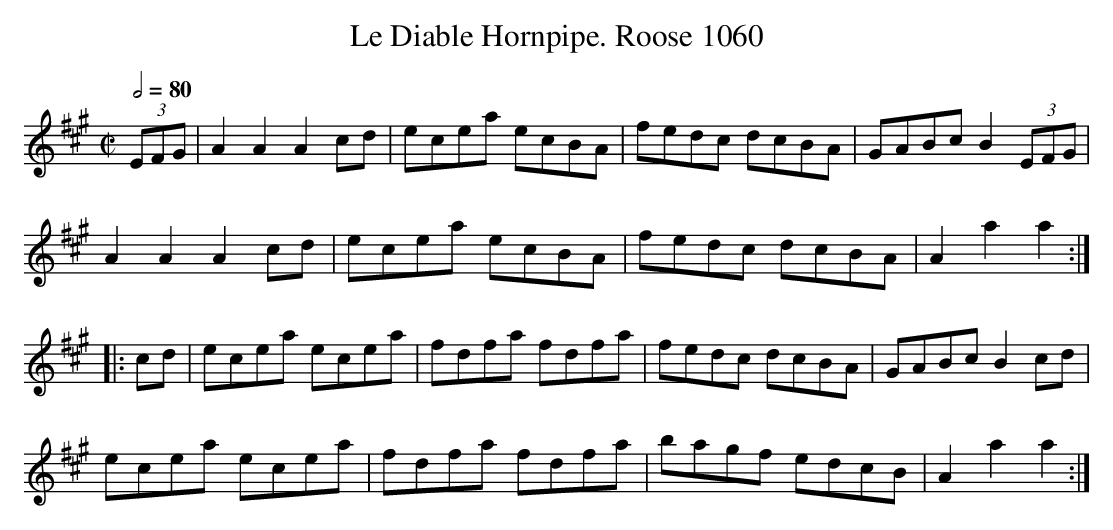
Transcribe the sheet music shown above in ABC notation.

X:1
T:Diable Hornpipe. Roose 1060, Le
M:C|
L:1/8
Q:1/2=80
K:A
(3EFG |A2A2A2cd | ecea ecBA | fedc dcBA |GABc B2 (3EFG |
A2A2A2cd | ecea ecBA | fedc dcBA |  A2a2a2:|
|:cd|ecea ecea | fdfa fdfa | fedc dcBA | GABc B2cd |
ecea ecea | fdfa fdfa |bagf edcB | A2a2a2:|
